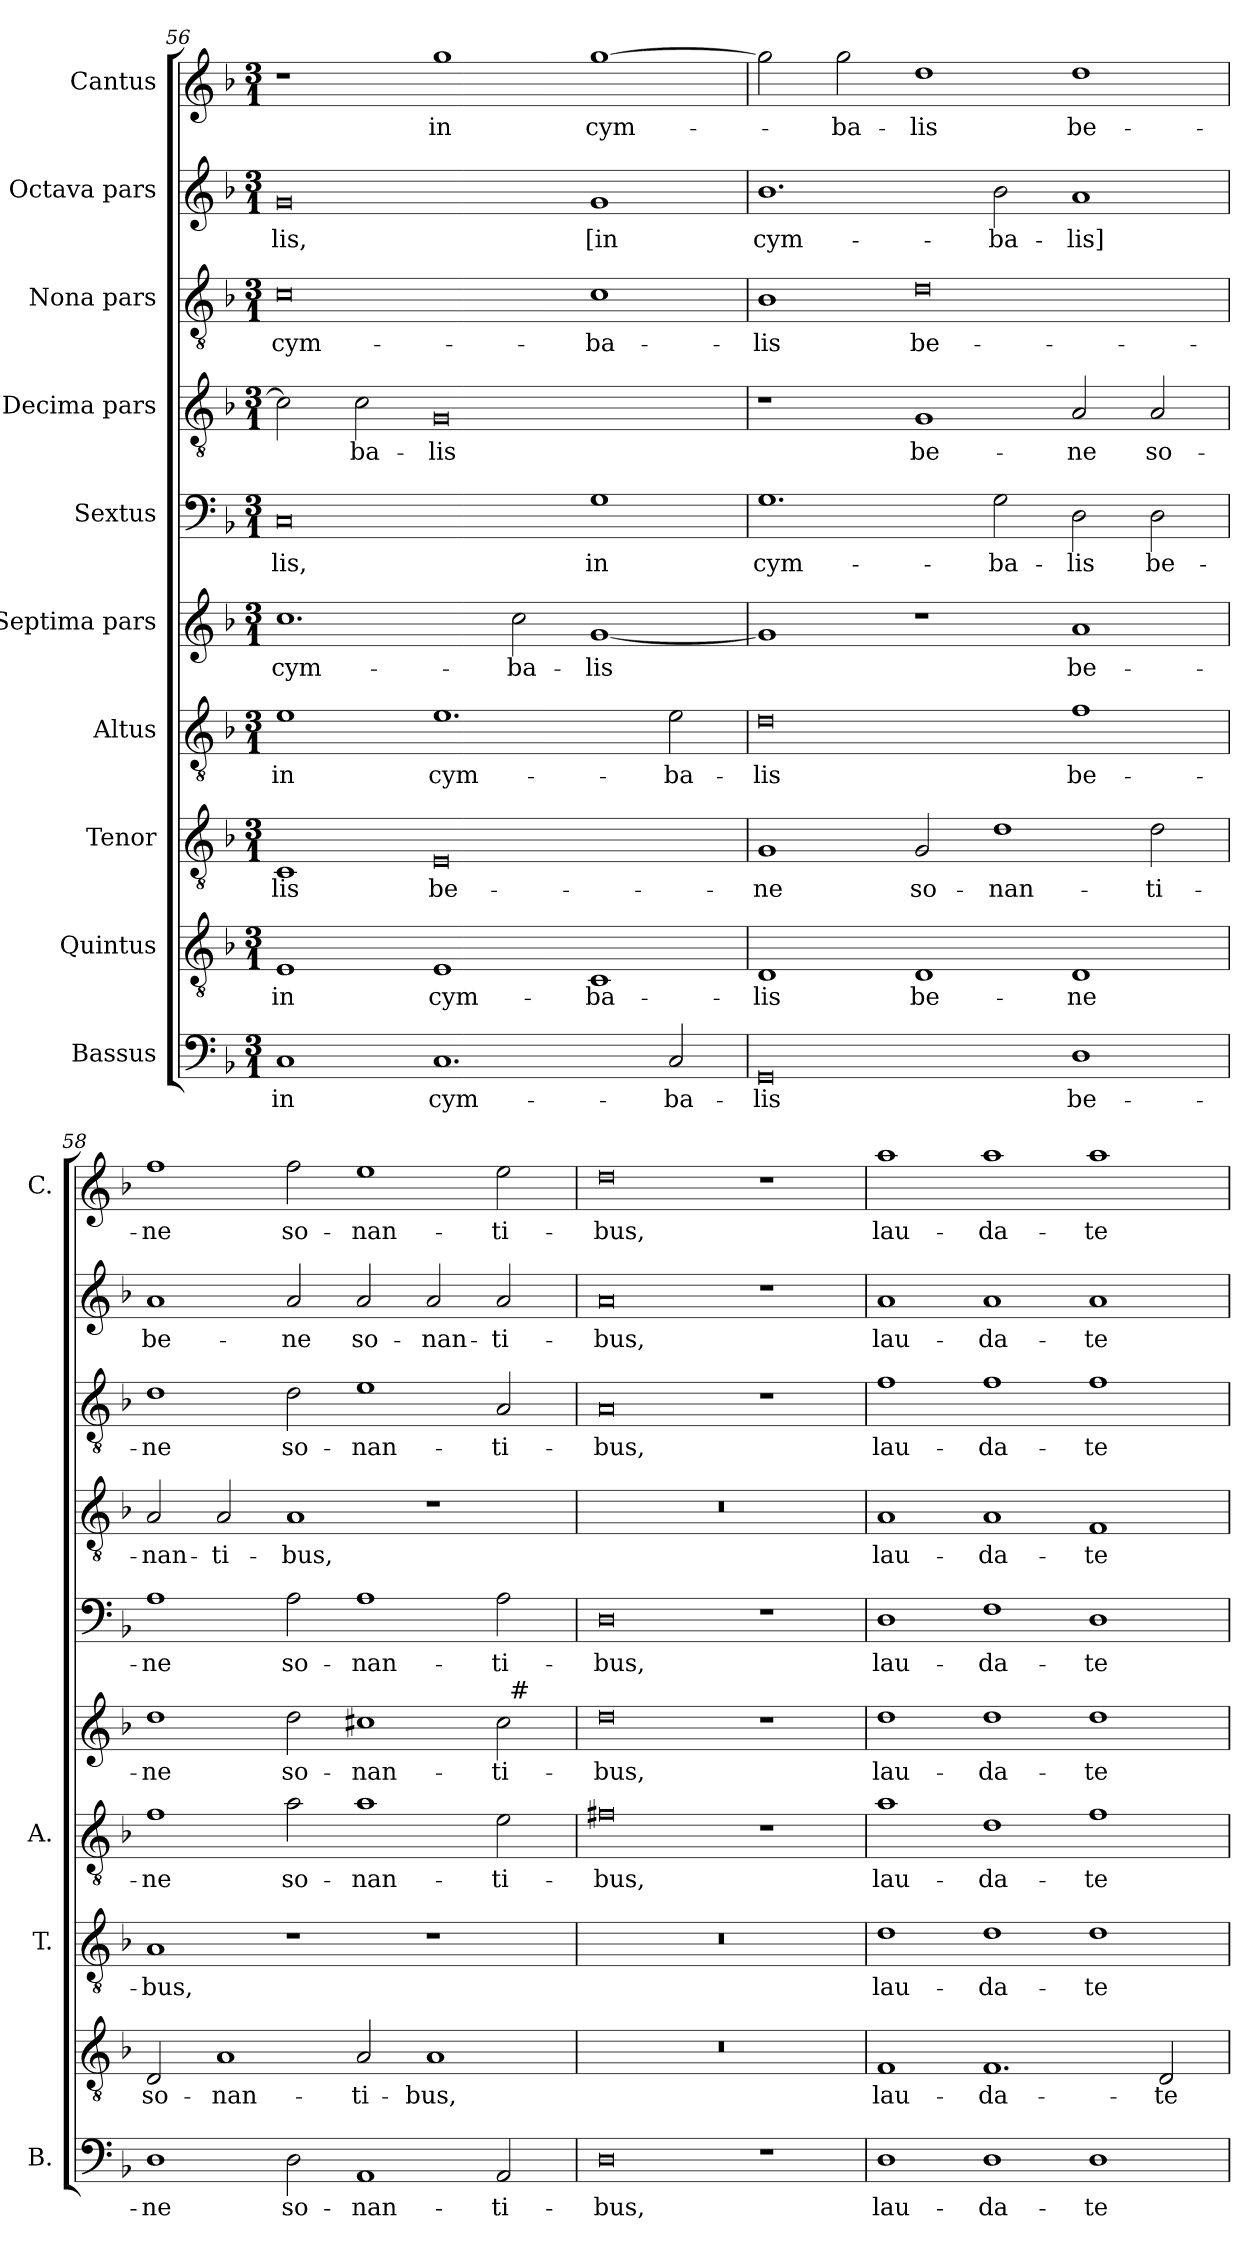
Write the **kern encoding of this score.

**kern	**text	**kern	**text	**kern	**text	**kern	**text	**kern	**text	**kern	**text	**kern	**text	**kern	**text	**kern	**text	**kern	**text
*part10	*part10	*part9	*part9	*part8	*part8	*part7	*part7	*part6	*part6	*part5	*part5	*part4	*part4	*part3	*part3	*part2	*part2	*part1	*part1
*staff10	*staff10	*staff9	*staff9	*staff8	*staff8	*staff7	*staff7	*staff6	*staff6	*staff5	*staff5	*staff4	*staff4	*staff3	*staff3	*staff2	*staff2	*staff1	*staff1
*I"Bassus	*	*I"Quintus	*	*I"Tenor	*	*I"Altus	*	*I"Septima pars	*	*I"Sextus	*	*I"Decima pars	*	*I"Nona pars	*	*I"Octava pars	*	*I"Cantus	*
*I'B.	*	*	*	*I'T.	*	*I'A.	*	*	*	*	*	*	*	*	*	*	*	*I'C.	*
!!LO:PB:g=z
*clefF4	*	*clefGv2	*	*clefGv2	*	*clefGv2	*	*clefG2	*	*clefF4	*	*clefGv2	*	*clefGv2	*	*clefG2	*	*clefG2	*
*	*	*ITrd7c12	*	*ITrd7c12	*	*ITrd7c12	*	*	*	*	*	*ITrd7c12	*	*ITrd7c12	*	*	*	*	*
*k[b-]	*	*k[b-]	*	*k[b-]	*	*k[b-]	*	*k[b-]	*	*k[b-]	*	*k[b-]	*	*k[b-]	*	*k[b-]	*	*k[b-]	*
*d:	*	*d:	*	*d:	*	*d:	*	*d:	*	*d:	*	*d:	*	*d:	*	*d:	*	*d:	*
*M3/1	*	*M3/1	*	*M3/1	*	*M3/1	*	*M3/1	*	*M3/1	*	*M3/1	*	*M3/1	*	*M3/1	*	*M3/1	*
=56	=56	=56	=56	=56	=56	=56	=56	=56	=56	=56	=56	=56	=56	=56	=56	=56	=56	=56	=56
!	!LO:LY:b	!	!LO:LY:b	!	!LO:LY:b	!	!LO:LY:b	!	!LO:LY:b	!	!LO:LY:b	!	!	!	!LO:LY:b	!	!LO:LY:b	!	!
1C	in	1EE	in	1CC	-lis	1E	in	1.cc	cym-	0C	-lis,	2C\]	.	0C	cym-	0g	-lis,	1r	.
!	!	!	!	!	!	!	!	!	!	!	!	!	!LO:LY:b	!	!	!	!	!	!
.	.	.	.	.	.	.	.	.	.	.	.	2C\	-ba-	.	.	.	.	.	.
!	!LO:LY:b	!	!LO:LY:b	!	!LO:LY:b	!	!LO:LY:b	!	!	!	!	!	!LO:LY:b	!	!	!	!	!	!LO:LY:b
1.C	cym-	1EE	cym-	0EE	be-	1.E	cym-	.	.	.	.	0GG	-lis	.	.	.	.	1gg	in
!	!	!	!	!	!	!	!	!	!LO:LY:b	!	!	!	!	!	!	!	!	!	!
.	.	.	.	.	.	.	.	2cc\	-ba-	.	.	.	.	.	.	.	.	.	.
!	!	!	!LO:LY:b	!	!	!	!	!	!LO:LY:b	!	!LO:LY:b	!	!	!	!LO:LY:b	!	!LO:LY:b	!	!LO:LY:b
.	.	1CC	-ba-	.	.	.	.	[<1g	-lis	1G	in	.	.	1C	-ba-	1g	[in	[>1gg	cym-
!	!LO:LY:b	!	!	!	!	!	!LO:LY:b	!	!	!	!	!	!	!	!	!	!	!	!
2C/	-ba-	.	.	.	.	2E\	-ba-	.	.	.	.	.	.	.	.	.	.	.	.
=57	=57	=57	=57	=57	=57	=57	=57	=57	=57	=57	=57	=57	=57	=57	=57	=57	=57	=57	=57
!	!LO:LY:b	!	!LO:LY:b	!	!LO:LY:b	!	!LO:LY:b	!	!	!	!LO:LY:b	!	!	!	!LO:LY:b	!	!LO:LY:b	!	!
0GG	-lis	1DD	-lis	1GG	-ne	0D	-lis	1g]	.	1.G	cym-	1r	.	1BB-	-lis	1.b-	cym-	2gg\]	.
!	!	!	!	!	!	!	!	!	!	!	!	!	!	!	!	!	!	!	!LO:LY:b
.	.	.	.	.	.	.	.	.	.	.	.	.	.	.	.	.	.	2gg\	-ba-
!	!	!	!LO:LY:b	!	!LO:LY:b	!	!	!	!	!	!	!	!LO:LY:b	!	!LO:LY:b	!	!	!	!LO:LY:b
.	.	1DD	be-	2GG/	so-	.	.	1r	.	.	.	1GG	be-	0D	be-	.	.	1dd	-lis
!	!	!	!	!	!LO:LY:b	!	!	!	!	!	!LO:LY:b	!	!	!	!	!	!LO:LY:b	!	!
.	.	.	.	1D	-nan-	.	.	.	.	2G\	-ba-	.	.	.	.	2b-\	-ba-	.	.
!	!LO:LY:b	!	!LO:LY:b	!	!	!	!LO:LY:b	!	!LO:LY:b	!	!LO:LY:b	!	!LO:LY:b	!	!	!	!LO:LY:b	!	!LO:LY:b
1D	be-	1DD	-ne	.	.	1F	be-	1a	be-	2D\	-lis	2AA/	-ne	.	.	1a	-lis]	1dd	be-
!	!	!	!	!	!LO:LY:b	!	!	!	!	!	!LO:LY:b	!	!LO:LY:b	!	!	!	!	!	!
.	.	.	.	2D\	-ti-	.	.	.	.	2D\	be-	2AA/	so-	.	.	.	.	.	.
=58	=58	=58	=58	=58	=58	=58	=58	=58	=58	=58	=58	=58	=58	=58	=58	=58	=58	=58	=58
!	!LO:LY:b	!	!LO:LY:b	!	!LO:LY:b	!	!LO:LY:b	!	!LO:LY:b	!	!LO:LY:b	!	!LO:LY:b	!	!LO:LY:b	!	!LO:LY:b	!	!LO:LY:b
*	*	*	*	*	*	*	*	*^	*	*	*	*	*	*	*	*	*	*	*
1D	-ne	2DD/	so-	1AA	-bus,	1F	-ne	1dd	1ryy	-ne	1A	-ne	2AA/	-nan-	1D	-ne	1a	be-	1ff	-ne
!	!	!	!LO:LY:b	!	!	!	!	!	!	!	!	!	!	!LO:LY:b	!	!	!	!	!	!
.	.	1AA	-nan-	.	.	.	.	.	.	.	.	.	2AA/	-ti-	.	.	.	.	.	.
!	!LO:LY:b	!	!	!	!	!	!LO:LY:b	!	!	!LO:LY:b	!	!LO:LY:b	!	!LO:LY:b	!	!LO:LY:b	!	!LO:LY:b	!	!LO:LY:b
2D\	so-	.	.	1r	.	2A\	so-	2dd\	1ryy	so-	2A\	so-	1AA	-bus,	2D\	so-	2a/	-ne	2ff\	so-
!	!LO:LY:b	!	!LO:LY:b	!	!	!	!LO:LY:b	!	!	!LO:LY:b	!	!LO:LY:b	!	!	!	!LO:LY:b	!	!LO:LY:b	!	!LO:LY:b
1AA	-nan-	2AA/	-ti-	.	.	1A	-nan-	1cc#X	.	-nan-	1A	-nan-	.	.	1E	-nan-	2a/	so-	1ee	-nan-
!	!	!	!LO:LY:b	!	!	!	!	!	!	!	!	!	!	!	!	!	!	!LO:LY:b	!	!
.	.	1AA	-bus,	1r	.	.	.	.	2ryy	.	.	.	1r	.	.	.	2a/	-nan-	.	.
!	!LO:LY:b	!	!	!	!	!	!LO:LY:b	!	!	!LO:LY:b	!	!LO:LY:b	!	!	!	!LO:LY:b	!	!LO:LY:b	!	!LO:LY:b
2AA/	-ti-	.	.	.	.	2E\	-ti-	2cc#\	32ryy	-ti-	2A\	-ti-	.	.	2AA/	-ti-	2a/	-ti-	2ee\	-ti-
!	!	!	!	!	!	!	!	!	!LO:TX:a:t=#	!	!	!	!	!	!	!	!	!	!	!
.	.	.	.	.	.	.	.	.	4...ryy	.	.	.	.	.	.	.	.	.	.	.
=59	=59	=59	=59	=59	=59	=59	=59	=59	=59	=59	=59	=59	=59	=59	=59	=59	=59	=59	=59	=59
!	!LO:LY:b	!LO:N:vis=1	!	!LO:N:vis=1	!	!	!LO:LY:b	!	!	!LO:LY:b	!	!LO:LY:b	!LO:N:vis=1	!	!	!LO:LY:b	!	!LO:LY:b	!	!LO:LY:b
*	*	*	*	*	*	*	*	*v	*v	*	*	*	*	*	*	*	*	*	*	*
0D	-bus,	0.r	.	0.r	.	0F#X	-bus,	0dd	-bus,	0D	-bus,	0.r	.	0AA	-bus,	0a	-bus,	0dd	-bus,
1r	.	.	.	.	.	1r	.	1r	.	1r	.	.	.	1r	.	1r	.	1r	.
!!LO:PB:g=z
=60	=60	=60	=60	=60	=60	=60	=60	=60	=60	=60	=60	=60	=60	=60	=60	=60	=60	=60	=60
!	!LO:LY:b	!	!LO:LY:b	!	!LO:LY:b	!	!LO:LY:b	!	!LO:LY:b	!	!LO:LY:b	!	!LO:LY:b	!	!LO:LY:b	!	!LO:LY:b	!	!LO:LY:b
1D	lau-	1FF	lau-	1D	lau-	1A	lau-	1dd	lau-	1D	lau-	1AA	lau-	1F	lau-	1a	lau-	1aa	lau-
!	!LO:LY:b	!	!LO:LY:b	!	!LO:LY:b	!	!LO:LY:b	!	!LO:LY:b	!	!LO:LY:b	!	!LO:LY:b	!	!LO:LY:b	!	!LO:LY:b	!	!LO:LY:b
1D	-da-	1.FF	-da-	1D	-da-	1D	-da-	1dd	-da-	1F	-da-	1AA	-da-	1F	-da-	1a	-da-	1aa	-da-
!	!LO:LY:b	!	!	!	!LO:LY:b	!	!LO:LY:b	!	!LO:LY:b	!	!LO:LY:b	!	!LO:LY:b	!	!LO:LY:b	!	!LO:LY:b	!	!LO:LY:b
1D	-te	.	.	1D	-te	1F	-te	1dd	-te	1D	-te	1FF	-te	1F	-te	1a	-te	1aa	-te
!	!	!	!LO:LY:b	!	!	!	!	!	!	!	!	!	!	!	!	!	!	!	!
.	.	2DD/	-te	.	.	.	.	.	.	.	.	.	.	.	.	.	.	.	.
=	=	=	=	=	=	=	=	=	=	=	=	=	=	=	=	=	=	=	=
*-	*-	*-	*-	*-	*-	*-	*-	*-	*-	*-	*-	*-	*-	*-	*-	*-	*-	*-	*-
